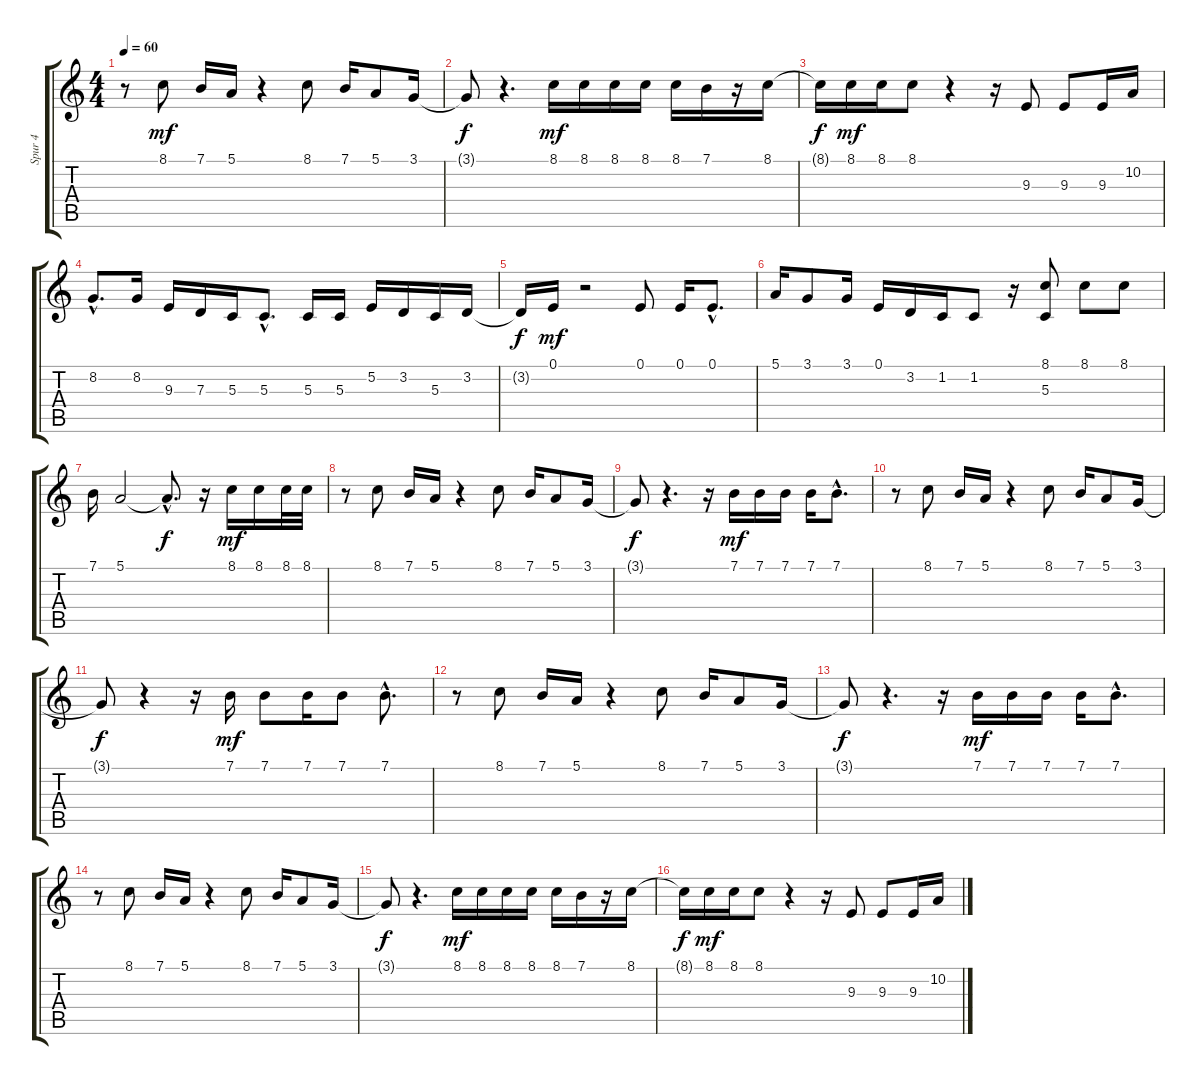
\track ("Spur 4" "Spur 4") {instrument acousticgrandpiano}
\staff {score tabs}
\tuning (E4 B3 G3 D3 A2 E2) {hide}
\ts (4 4)
\tempo 60
\clef g2
\ks c
r.8{dy mf} 8.1.8 7.1.16 5.1.16 r.4 8.1.8 7.1.16 5.1.8 3.1.16 |
3.1{t}.8{dy f} r.4{d} 8.1.16{dy mf} 8.1.16 8.1.16 8.1.16 8.1.16 7.1.16 r.16 8.1.16 |
8.1{t}.16{dy f} 8.1.16{dy mf} 8.1.16 8.1.8 r.4 r.16 9.3.8 9.3.8 9.3.16 10.2.16 |
8.2{hac}.8{d} 8.2.16 9.3.16 7.3.16 5.3.16 5.3{hac}.8{d} 5.3.16 5.3.16 5.2.16 3.2.16 5.3.16 3.2.16 |
3.2{t}.16{dy f} 0.1.16{dy mf} r.2 0.1.8 0.1.16 0.1{hac}.8{d} |
5.1.16 3.1.8 3.1.16 0.1.16 3.2.16 1.2.16 1.2.8 r.16 (8.1 5.3).8 8.1.8 8.1.8 |
7.1.16 5.1.2 5.1{hac t}.8{d dy f} r.16 8.1.16{dy mf} 8.1.16 8.1.32 8.1.32 |
r.8 8.1.8 7.1.16 5.1.16 r.4 8.1.8 7.1.16 5.1.8 3.1.16 |
3.1{t}.8{dy f} r.4{d} r.16 7.1.16{dy mf} 7.1.16 7.1.16 7.1.16 7.1{hac}.8{d} |
r.8 8.1.8 7.1.16 5.1.16 r.4 8.1.8 7.1.16 5.1.8 3.1.16 |
3.1{t}.8{dy f} r.4 r.16 7.1.16{dy mf} 7.1.8 7.1.16 7.1.8 7.1{hac}.8{d} |
r.8 8.1.8 7.1.16 5.1.16 r.4 8.1.8 7.1.16 5.1.8 3.1.16 |
3.1{t}.8{dy f} r.4{d} r.16 7.1.16{dy mf} 7.1.16 7.1.16 7.1.16 7.1{hac}.8{d} |
r.8 8.1.8 7.1.16 5.1.16 r.4 8.1.8 7.1.16 5.1.8 3.1.16 |
3.1{t}.8{dy f} r.4{d} 8.1.16{dy mf} 8.1.16 8.1.16 8.1.16 8.1.16 7.1.16 r.16 8.1.16 |
8.1{t}.16{dy f} 8.1.16{dy mf} 8.1.16 8.1.8 r.4 r.16 9.3.8 9.3.8 9.3.16 10.2.16
